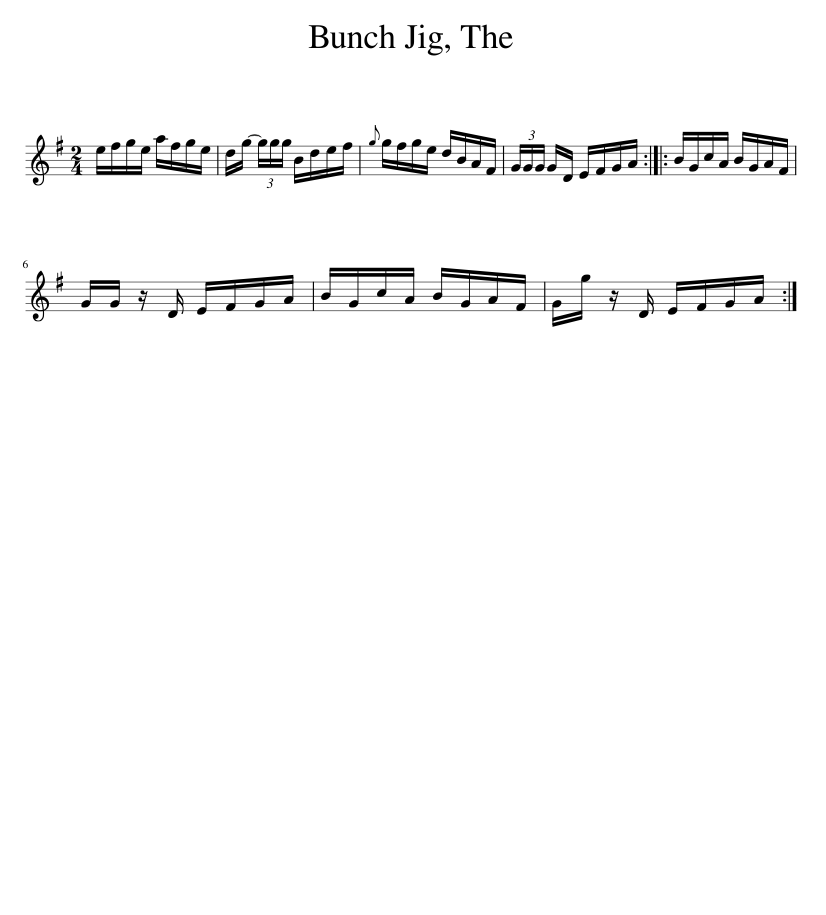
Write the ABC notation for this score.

X:1
L:1/8
M:2/4
I:linebreak $
K:Emin
V:1 treble
V:1
 e/f/g/e/ a/f/g/e/ | d/g/- (3g/g/g/ B/d/e/f/ |{g} g/f/g/e/ d/B/A/F/ | (3G/G/G/ G/D/ E/F/G/A/ :: B/G/c/A/ B/G/A/F/ |$ %5
 G/G/ z/ D/ E/F/G/A/ | B/G/c/A/ B/G/A/F/ | G/g/ z/ D/ E/F/G/A/ :| %8
